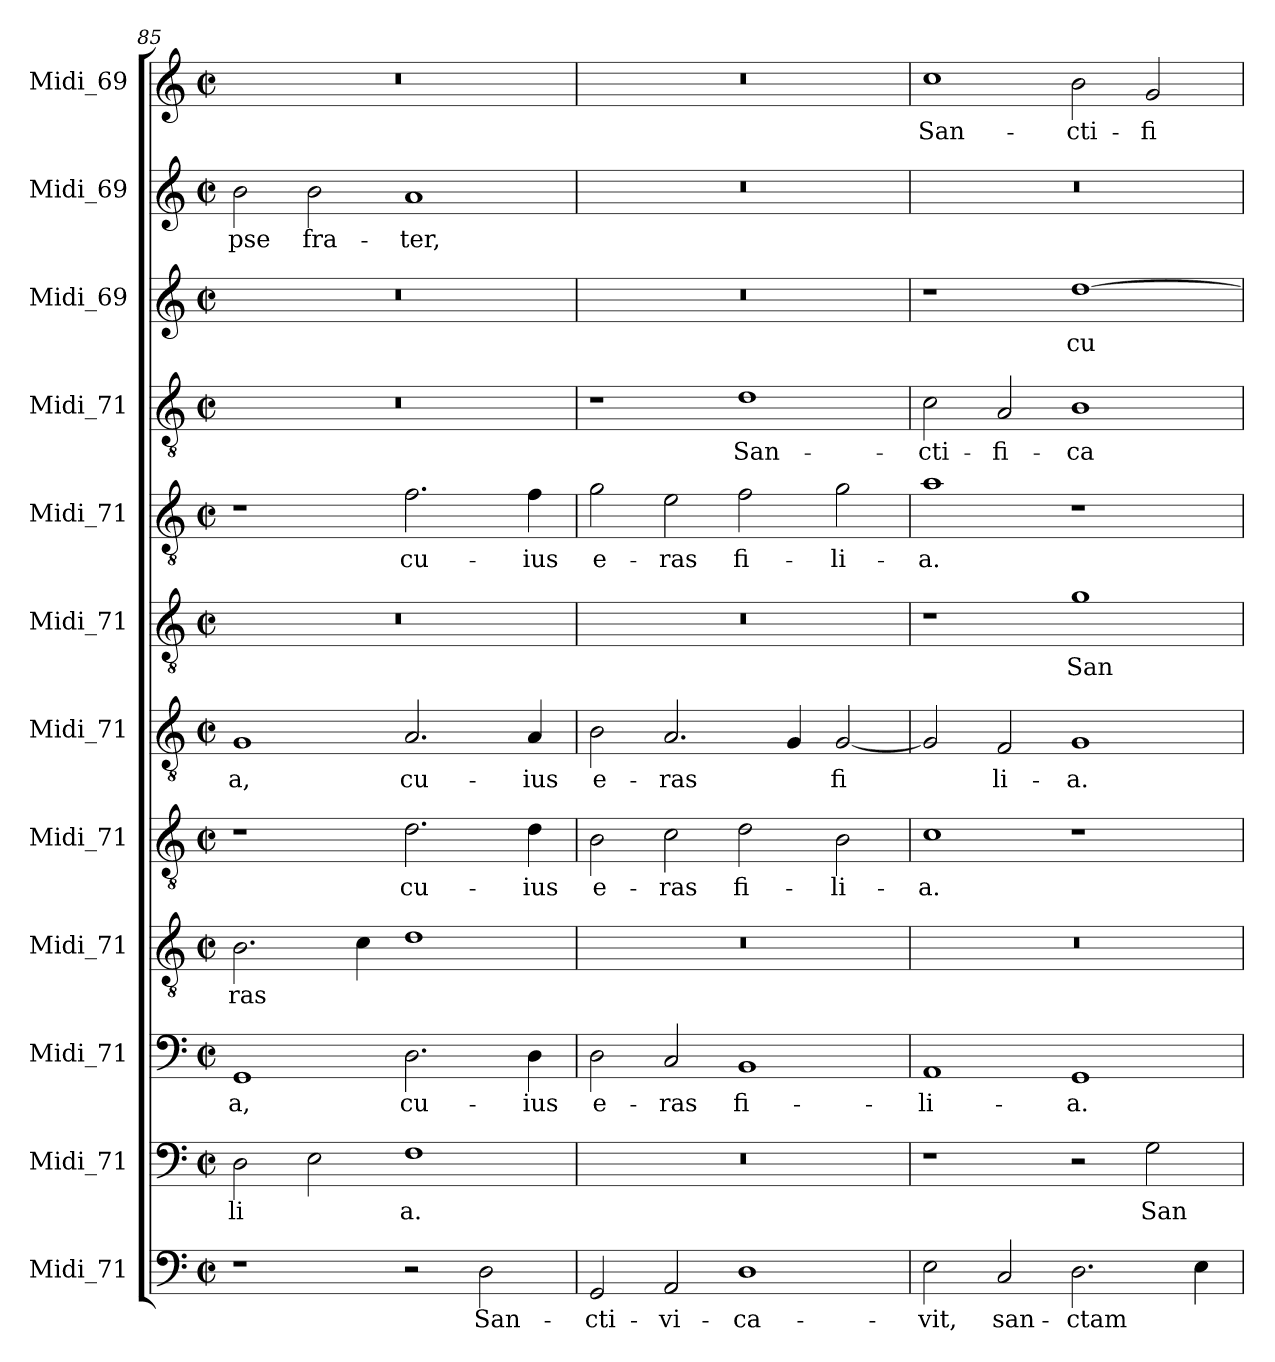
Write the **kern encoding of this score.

**kern	**text	**kern	**text	**kern	**text	**kern	**text	**kern	**text	**kern	**text	**kern	**text	**kern	**text	**kern	**text	**kern	**text	**kern	**text	**kern	**text
*part12	*part12	*part11	*part11	*part10	*part10	*part9	*part9	*part8	*part8	*part7	*part7	*part6	*part6	*part5	*part5	*part4	*part4	*part3	*part3	*part2	*part2	*part1	*part1
*staff12	*staff12	*staff11	*staff11	*staff10	*staff10	*staff9	*staff9	*staff8	*staff8	*staff7	*staff7	*staff6	*staff6	*staff5	*staff5	*staff4	*staff4	*staff3	*staff3	*staff2	*staff2	*staff1	*staff1
*I"Midi_71	*	*I"Midi_71	*	*I"Midi_71	*	*I"Midi_71	*	*I"Midi_71	*	*I"Midi_71	*	*I"Midi_71	*	*I"Midi_71	*	*I"Midi_71	*	*I"Midi_69	*	*I"Midi_69	*	*I"Midi_69	*
!!LO:LB:g=z
*clefF4	*	*clefF4	*	*clefF4	*	*clefGv2	*	*clefGv2	*	*clefGv2	*	*clefGv2	*	*clefGv2	*	*clefGv2	*	*clefG2	*	*clefG2	*	*clefG2	*
*k[]	*	*k[]	*	*k[]	*	*k[]	*	*k[]	*	*k[]	*	*k[]	*	*k[]	*	*k[]	*	*k[]	*	*k[]	*	*k[]	*
*C:	*	*C:	*	*C:	*	*C:	*	*C:	*	*C:	*	*C:	*	*C:	*	*C:	*	*C:	*	*C:	*	*C:	*
*M4/2	*	*M4/2	*	*M4/2	*	*M4/2	*	*M4/2	*	*M4/2	*	*M4/2	*	*M4/2	*	*M4/2	*	*M4/2	*	*M4/2	*	*M4/2	*
*met(c|)	*	*met(c|)	*	*met(c|)	*	*met(c|)	*	*met(c|)	*	*met(c|)	*	*met(c|)	*	*met(c|)	*	*met(c|)	*	*met(c|)	*	*met(c|)	*	*met(c|)	*
=85	=85	=85	=85	=85	=85	=85	=85	=85	=85	=85	=85	=85	=85	=85	=85	=85	=85	=85	=85	=85	=85	=85	=85
!	!	!	!LO:LY:b	!	!LO:LY:b	!	!LO:LY:b	!	!	!	!LO:LY:b	!	!	!	!	!	!	!	!	!	!LO:LY:b	!	!
1r	.	2D	li	1GG	-a,	2.B	-ras	1r	.	1G	-a,	0r	.	1r	.	0r	.	0r	.	2b	-pse	0r	.
!	!	!	!	!	!	!	!	!	!	!	!	!	!	!	!	!	!	!	!	!	!LO:LY:b	!	!
.	.	2E	.	.	.	.	.	.	.	.	.	.	.	.	.	.	.	.	.	2b	fra-	.	.
.	.	.	.	.	.	4c	.	.	.	.	.	.	.	.	.	.	.	.	.	.	.	.	.
!	!	!	!LO:LY:b	!	!LO:LY:b	!	!	!	!LO:LY:b	!	!LO:LY:b	!	!	!	!LO:LY:b	!	!	!	!	!	!LO:LY:b	!	!
2r	.	1F	a.	2.D	cu-	1d	.	2.d	cu-	2.A	cu-	.	.	2.f	cu-	.	.	.	.	1a	-ter,	.	.
!	!LO:LY:b	!	!	!	!	!	!	!	!	!	!	!	!	!	!	!	!	!	!	!	!	!	!
2D	San-	.	.	.	.	.	.	.	.	.	.	.	.	.	.	.	.	.	.	.	.	.	.
!	!	!	!	!	!LO:LY:b	!	!	!	!LO:LY:b	!	!LO:LY:b	!	!	!	!LO:LY:b	!	!	!	!	!	!	!	!
.	.	.	.	4D	-ius	.	.	4d	-ius	4A	-ius	.	.	4f	-ius	.	.	.	.	.	.	.	.
=86	=86	=86	=86	=86	=86	=86	=86	=86	=86	=86	=86	=86	=86	=86	=86	=86	=86	=86	=86	=86	=86	=86	=86
!	!LO:LY:b	!	!	!	!LO:LY:b	!	!	!	!LO:LY:b	!	!LO:LY:b	!	!	!	!LO:LY:b	!	!	!	!	!	!	!	!
2GG	-cti-	0r	.	2D	e-	0r	.	2B	e-	2B	e-	0r	.	2g	e-	1r	.	0r	.	0r	.	0r	.
!	!LO:LY:b	!	!	!	!LO:LY:b	!	!	!	!LO:LY:b	!	!LO:LY:b	!	!	!	!LO:LY:b	!	!	!	!	!	!	!	!
2AA	-vi-	.	.	2C	-ras	.	.	2c	-ras	2.A	-ras	.	.	2e	-ras	.	.	.	.	.	.	.	.
!	!LO:LY:b	!	!	!	!LO:LY:b	!	!	!	!LO:LY:b	!	!	!	!	!	!LO:LY:b	!	!LO:LY:b	!	!	!	!	!	!
1D	-ca-	.	.	1BB	fi-	.	.	2d	fi-	.	.	.	.	2f	fi-	1d	San-	.	.	.	.	.	.
.	.	.	.	.	.	.	.	.	.	4G	.	.	.	.	.	.	.	.	.	.	.	.	.
!	!	!	!	!	!	!	!	!	!LO:LY:b	!	!LO:LY:b	!	!	!	!LO:LY:b	!	!	!	!	!	!	!	!
.	.	.	.	.	.	.	.	2B	-li-	[2G	fi	.	.	2g	-li-	.	.	.	.	.	.	.	.
=87	=87	=87	=87	=87	=87	=87	=87	=87	=87	=87	=87	=87	=87	=87	=87	=87	=87	=87	=87	=87	=87	=87	=87
!	!LO:LY:b	!	!	!	!LO:LY:b	!	!	!	!LO:LY:b	!	!	!	!	!	!LO:LY:b	!	!LO:LY:b	!	!	!	!	!	!LO:LY:b
2E	-vit,	1r	.	1AA	-li-	0r	.	1c	-a.	2G]	.	1r	.	1a	-a.	2c	-cti-	1r	.	0r	.	1cc	San-
!	!LO:LY:b	!	!	!	!	!	!	!	!	!	!LO:LY:b	!	!	!	!	!	!LO:LY:b	!	!	!	!	!	!
2C	san-	.	.	.	.	.	.	.	.	2F	li-	.	.	.	.	2A	-fi-	.	.	.	.	.	.
!	!LO:LY:b	!	!	!	!LO:LY:b	!	!	!	!	!	!LO:LY:b	!	!LO:LY:b	!	!	!	!LO:LY:b	!	!LO:LY:b	!	!	!	!LO:LY:b
2.D	-ctam	2r	.	1GG	-a.	.	.	1r	.	1G	-a.	1g	San-	1r	.	1B	-ca-	[1dd	cu-	.	.	2b	-cti-
!	!	!	!LO:LY:b	!	!	!	!	!	!	!	!	!	!	!	!	!	!	!	!	!	!	!	!LO:LY:b
.	.	2G	San-	.	.	.	.	.	.	.	.	.	.	.	.	.	.	.	.	.	.	2g	-fi-
4E	.	.	.	.	.	.	.	.	.	.	.	.	.	.	.	.	.	.	.	.	.	.	.
=	=	=	=	=	=	=	=	=	=	=	=	=	=	=	=	=	=	=	=	=	=	=	=
*-	*-	*-	*-	*-	*-	*-	*-	*-	*-	*-	*-	*-	*-	*-	*-	*-	*-	*-	*-	*-	*-	*-	*-
